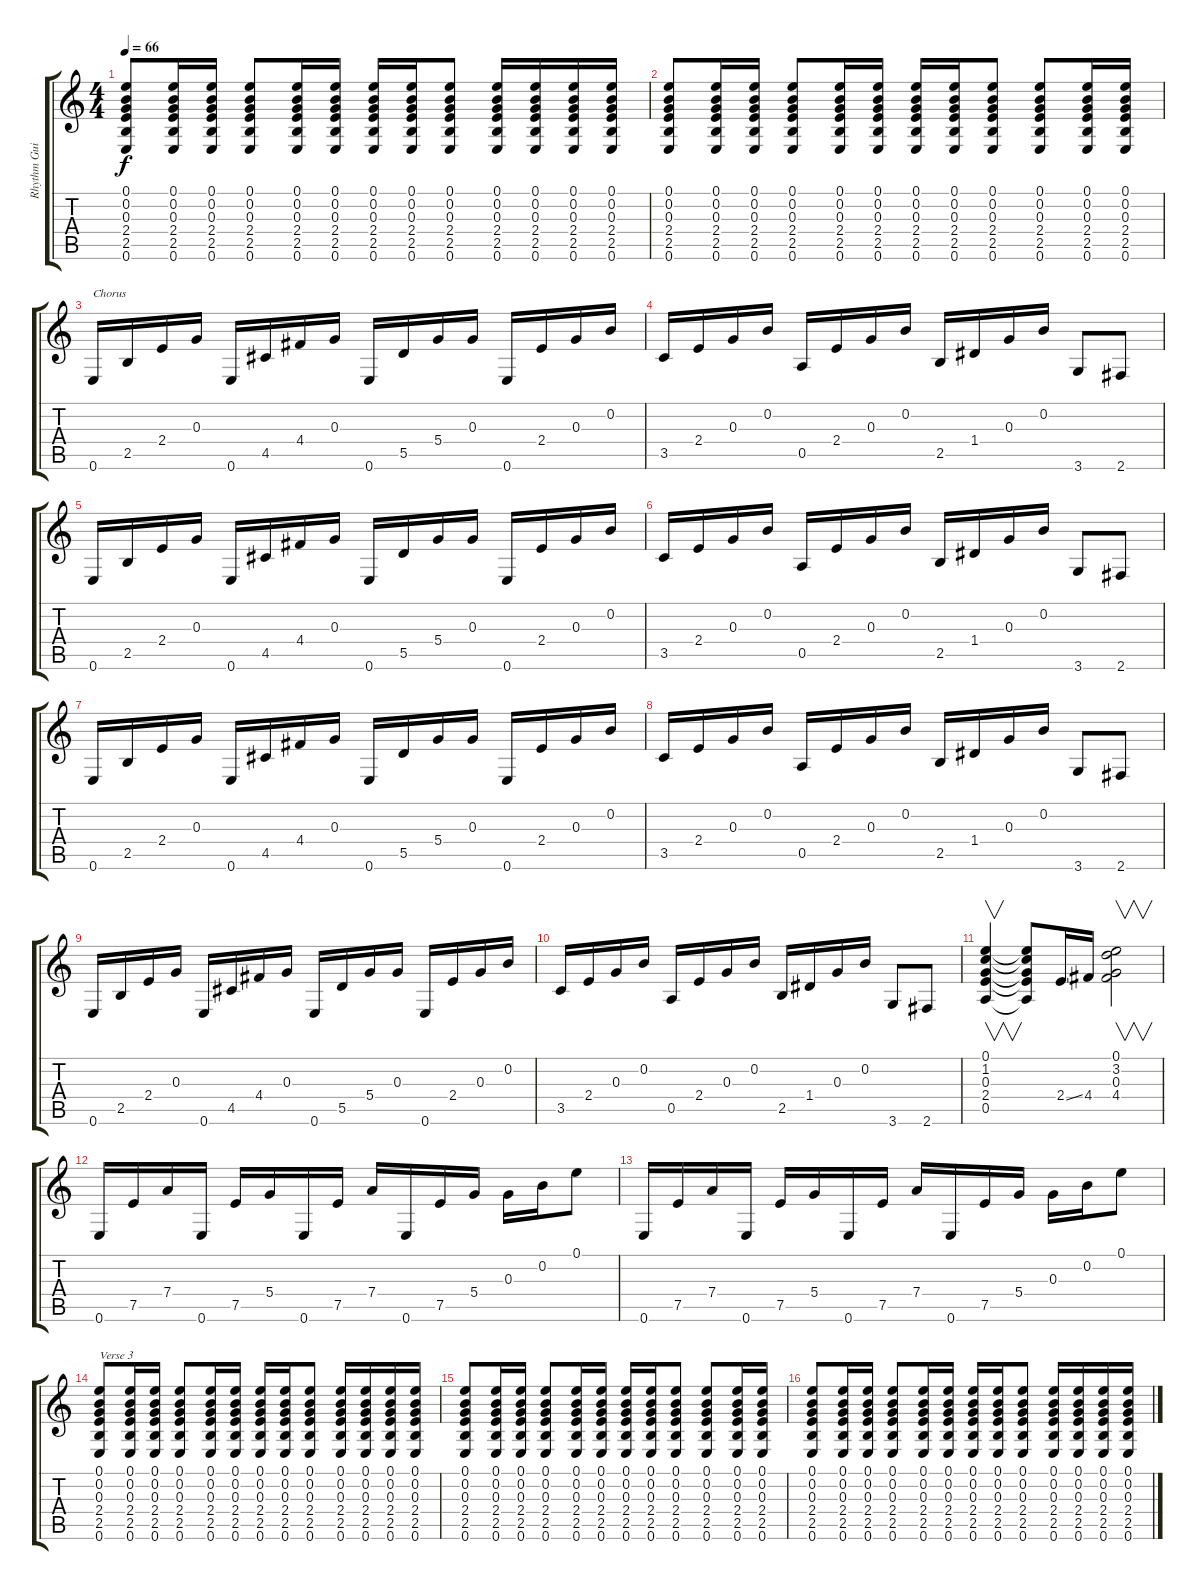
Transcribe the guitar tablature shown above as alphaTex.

\track ("Rhythm Guitar 1" "Rhythm Gui") {instrument acousticguitarsteel}
\staff {score tabs}
\tuning (E4 B3 G3 D3 A2 E2) {hide}
\ts (4 4)
\tempo 66
\clef g2
\ks c
(0.1 0.2 0.3 2.4 2.5 0.6).8{dy f} (0.1 0.2 0.3 2.4 2.5 0.6).16 (0.1 0.2 0.3 2.4 2.5 0.6).16 (0.1 0.2 0.3 2.4 2.5 0.6).8 (0.1 0.2 0.3 2.4 2.5 0.6).16 (0.1 0.2 0.3 2.4 2.5 0.6).16 (0.1 0.2 0.3 2.4 2.5 0.6).16 (0.1 0.2 0.3 2.4 2.5 0.6).16 (0.1 0.2 0.3 2.4 2.5 0.6).8 (0.1 0.2 0.3 2.4 2.5 0.6).16 (0.1 0.2 0.3 2.4 2.5 0.6).16 (0.1 0.2 0.3 2.4 2.5 0.6).16 (0.1 0.2 0.3 2.4 2.5 0.6).16 |
(0.1 0.2 0.3 2.4 2.5 0.6).8 (0.1 0.2 0.3 2.4 2.5 0.6).16 (0.1 0.2 0.3 2.4 2.5 0.6).16 (0.1 0.2 0.3 2.4 2.5 0.6).8 (0.1 0.2 0.3 2.4 2.5 0.6).16 (0.1 0.2 0.3 2.4 2.5 0.6).16 (0.1 0.2 0.3 2.4 2.5 0.6).16 (0.1 0.2 0.3 2.4 2.5 0.6).16 (0.1 0.2 0.3 2.4 2.5 0.6).8 (0.1 0.2 0.3 2.4 2.5 0.6).8 (0.1 0.2 0.3 2.4 2.5 0.6).16 (0.1 0.2 0.3 2.4 2.5 0.6).16 |
0.6.16{txt "Chorus"} 2.5.16 2.4.16 0.3.16 0.6.16 4.5.16 4.4.16 0.3.16 0.6.16 5.5.16 5.4.16 0.3.16 0.6.16 2.4.16 0.3.16 0.2.16 |
3.5.16 2.4.16 0.3.16 0.2.16 0.5.16 2.4.16 0.3.16 0.2.16 2.5.16 1.4.16 0.3.16 0.2.16 3.6.8 2.6.8 |
0.6.16 2.5.16 2.4.16 0.3.16 0.6.16 4.5.16 4.4.16 0.3.16 0.6.16 5.5.16 5.4.16 0.3.16 0.6.16 2.4.16 0.3.16 0.2.16 |
3.5.16 2.4.16 0.3.16 0.2.16 0.5.16 2.4.16 0.3.16 0.2.16 2.5.16 1.4.16 0.3.16 0.2.16 3.6.8 2.6.8 |
0.6.16 2.5.16 2.4.16 0.3.16 0.6.16 4.5.16 4.4.16 0.3.16 0.6.16 5.5.16 5.4.16 0.3.16 0.6.16 2.4.16 0.3.16 0.2.16 |
3.5.16 2.4.16 0.3.16 0.2.16 0.5.16 2.4.16 0.3.16 0.2.16 2.5.16 1.4.16 0.3.16 0.2.16 3.6.8 2.6.8 |
0.6.16 2.5.16 2.4.16 0.3.16 0.6.16 4.5.16 4.4.16 0.3.16 0.6.16 5.5.16 5.4.16 0.3.16 0.6.16 2.4.16 0.3.16 0.2.16 |
3.5.16 2.4.16 0.3.16 0.2.16 0.5.16 2.4.16 0.3.16 0.2.16 2.5.16 1.4.16 0.3.16 0.2.16 3.6.8 2.6.8 |
(0.1 1.2 0.3 2.4 0.5).4{v} (0.1{t} 1.2{t} 0.3{t} 2.4{t} 0.5{t}).8 2.4{ss}.16 4.4.16 (0.1 3.2 0.3 4.4).2{v} |
0.6.16 7.5.16 7.4.16 0.6.16 7.5.16 5.4.16 0.6.16 7.5.16 7.4.16 0.6.16 7.5.16 5.4.16 0.3.16 0.2.16 0.1.8 |
0.6.16 7.5.16 7.4.16 0.6.16 7.5.16 5.4.16 0.6.16 7.5.16 7.4.16 0.6.16 7.5.16 5.4.16 0.3.16 0.2.16 0.1.8 |
(0.1 0.2 0.3 2.4 2.5 0.6).8{txt "Verse 3"} (0.1 0.2 0.3 2.4 2.5 0.6).16 (0.1 0.2 0.3 2.4 2.5 0.6).16 (0.1 0.2 0.3 2.4 2.5 0.6).8 (0.1 0.2 0.3 2.4 2.5 0.6).16 (0.1 0.2 0.3 2.4 2.5 0.6).16 (0.1 0.2 0.3 2.4 2.5 0.6).16 (0.1 0.2 0.3 2.4 2.5 0.6).16 (0.1 0.2 0.3 2.4 2.5 0.6).8 (0.1 0.2 0.3 2.4 2.5 0.6).16 (0.1 0.2 0.3 2.4 2.5 0.6).16 (0.1 0.2 0.3 2.4 2.5 0.6).16 (0.1 0.2 0.3 2.4 2.5 0.6).16 |
(0.1 0.2 0.3 2.4 2.5 0.6).8 (0.1 0.2 0.3 2.4 2.5 0.6).16 (0.1 0.2 0.3 2.4 2.5 0.6).16 (0.1 0.2 0.3 2.4 2.5 0.6).8 (0.1 0.2 0.3 2.4 2.5 0.6).16 (0.1 0.2 0.3 2.4 2.5 0.6).16 (0.1 0.2 0.3 2.4 2.5 0.6).16 (0.1 0.2 0.3 2.4 2.5 0.6).16 (0.1 0.2 0.3 2.4 2.5 0.6).8 (0.1 0.2 0.3 2.4 2.5 0.6).8 (0.1 0.2 0.3 2.4 2.5 0.6).16 (0.1 0.2 0.3 2.4 2.5 0.6).16 |
(0.1 0.2 0.3 2.4 2.5 0.6).8 (0.1 0.2 0.3 2.4 2.5 0.6).16 (0.1 0.2 0.3 2.4 2.5 0.6).16 (0.1 0.2 0.3 2.4 2.5 0.6).8 (0.1 0.2 0.3 2.4 2.5 0.6).16 (0.1 0.2 0.3 2.4 2.5 0.6).16 (0.1 0.2 0.3 2.4 2.5 0.6).16 (0.1 0.2 0.3 2.4 2.5 0.6).16 (0.1 0.2 0.3 2.4 2.5 0.6).8 (0.1 0.2 0.3 2.4 2.5 0.6).16 (0.1 0.2 0.3 2.4 2.5 0.6).16 (0.1 0.2 0.3 2.4 2.5 0.6).16 (0.1 0.2 0.3 2.4 2.5 0.6).16
